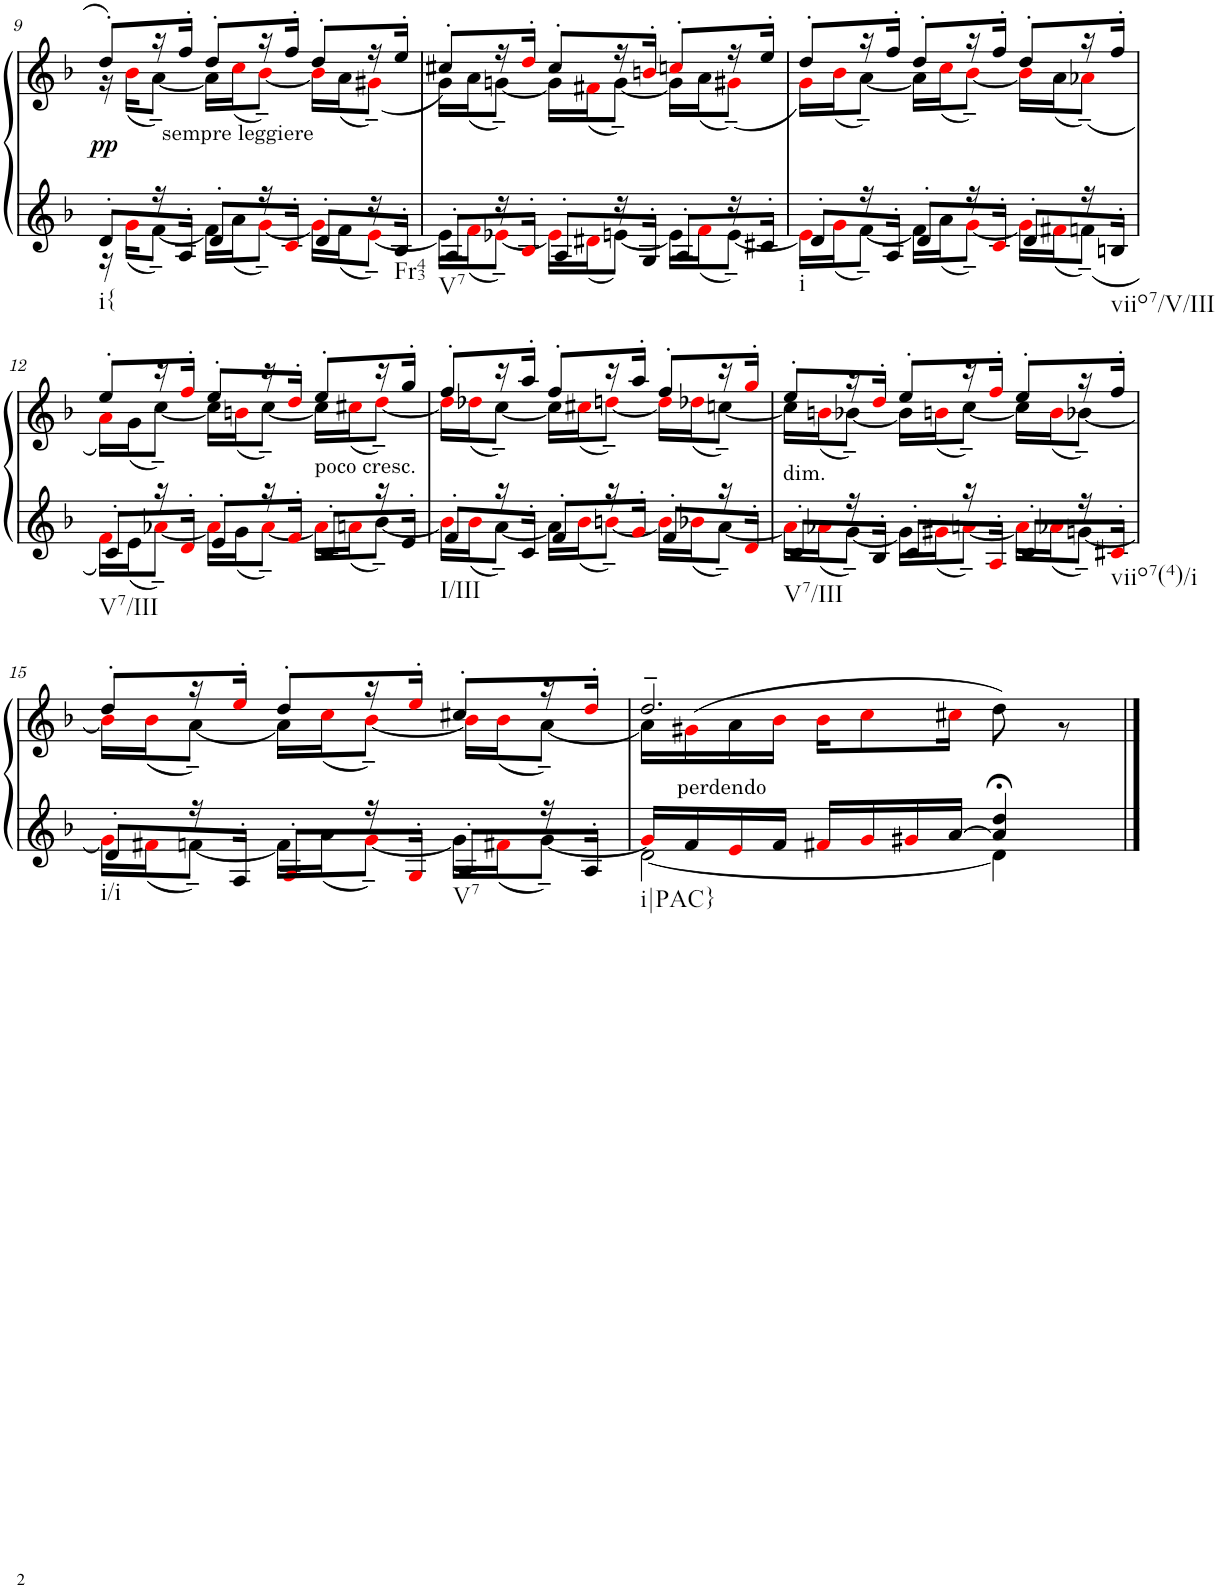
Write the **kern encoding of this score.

**kern	**kern	**dynam
*part1	*part1	*part1
*staff2	*staff1	*staff1/2
*I"Piano	*	*
*I'Pno.	*	*
!!LO:PB:g=z
*clefG2	*clefG2	*
*k[b-]	*k[b-]	*
*M3/4	*M3/4	*
=9	=9	=9
*^	*^	*
!LO:TX:b:t=i{	!	!	!	!
!	!	!	!	!LO:DY:b
8d'/L	16r	8dd'/L	16r	pp
.	16gi\KL	.	(16b-i\KL	.
16r	[8f~\J	16r	[8a~\J)	.
!	!	!LO:TX:b:t=sempre leggiere	!	!
16A'/JJ	.	16ff'/JJ	.	.
8d'/L	16f\LL]	8dd'/L	16a\LL]	.
.	16a\J	.	(16cci\J	.
16r	[8g~i\J	16r	[8b-~i\J)	.
16c'i/JJ	.	16ff'/JJ	.	.
8d'/L	16gi\LL]	8dd'/L	16b-i\LL]	.
.	16f\J	.	(16a\J	.
16r	[8e~i\J	16r	(8g#X~i\J)	.
!LO:TX:b:t=Fr43	!	!	!	!
16B-'/JJ	.	16ee'/JJ	.	.
=10	=10	=10	=10	=10
!LO:TX:b:t=V7	!	!	!	!
8A'/L	16e\LL]	8cc#X'/L	16g\LL)	.
.	16fi\J	.	(16a\J	.
16r	[8e-X~i\J	16r	[8gn~\J)	.
16B-'i/JJ	.	16dd'i/JJ	.	.
8A'/L	16e-i\LL]	8cc#'/L	16g\LL]	.
.	16d#Xi\J	.	(16f#Xi\J	.
16r	[8en\J	16r	[8g~\J)	.
16G'/JJ	.	16bn'i/JJ	.	.
8A'/L	16e\LL]	8ccn'i/L	16g\LL]	.
.	16fi\J	.	(16a\J	.
16r	[8e~\J	16r	(8g#X~i\J)	.
16c#X'/JJ	.	16ee'/JJ	.	.
=11	=11	=11	=11	=11
!LO:TX:b:t=i	!	!	!	!
8d'/L	16ei\LL]	8dd'/L	16gi\LL)	.
.	16gi\J	.	(16b-i\J	.
16r	[8f~\J	16r	[8a~\J)	.
16A'/JJ	.	16ff'/JJ	.	.
8d'/L	16f\LL]	8dd'/L	16a\LL]	.
.	16a\J	.	(16cci\J	.
16r	[8g~i\J	16r	[8b-~i\J)	.
16c'i/JJ	.	16ff'/JJ	.	.
8d'/L	16gi\LL]	8dd'/L	16b-i\LL]	.
.	16f#Xi\J	.	(16a\J	.
16r	8fn~\J	16r	(8a-X~i\J)	.
!LO:TX:b:t=viio7/V/III	!	!	!	!
16Bn'/JJ	.	16ff'/JJ	.	.
!!LO:LB:g=z	!!
=12	=12	=12	=12	=12
!LO:TX:b:t=V7/III	!	!	!	!
8c'/L	16fi\LL	8ee'/L	16ai\LL)	.
.	16e\J	.	(16g\J	.
16r	[8a-X~i\J	16r	[8cc~\J)	.
16d'i/JJ	.	16ff'i/JJ	.	.
8e'/L	16a-i\LL]	8ee'/L	16cc\LL]	.
.	16g\J	.	(16bni\J	.
16r	[8a-~i\J	16r	[8cc~\J)	.
16f'i/JJ	.	16dd'i/JJ	.	.
!LO:TX:a:t=poco cresc.	!	!	!	!
8c'/L	16a-i\LL]	8ee'/L	16cc\LL]	.
.	16ani\J	.	(16cc#Xi\J	.
16r	[8b-~\J	16r	[8dd~i\J)	.
16e'/JJ	.	16gg'/JJ	.	.
=13	=13	=13	=13	=13
!LO:TX:b:t=I/III	!	!	!	!
8f'/L	16b-i\LL]	8ff'/L	16ddi\LL]	.
.	16b-i\J	.	(16dd-Xi\J	.
16r	[8a~\J	16r	[8cc~\J)	.
16c'/JJ	.	16aa'/JJ	.	.
8f'/L	16a\LL]	8ff'/L	16cc\LL]	.
.	16b-i\J	.	(16cc#Xi\J	.
16r	[8bn~i\J	16r	[8ddn~i\J)	.
16g'i/JJ	.	16aa'/JJ	.	.
8f'/L	16bi\LL]	8ff'/L	16ddi\LL]	.
.	16b-Xi\J	.	(16dd-Xi\J	.
16r	[8a~\J	16r	[8ccn~\J)	.
16d'i/JJ	.	16gg'i/JJ	.	.
=14	=14	=14	=14	=14
!LO:TX:a:t=dim.	!	!	!	!
!LO:TX:b:t=V7/III	!	!	!	!
8c'/L	16ai\LL]	8ee'/L	16cc\LL]	.
.	16a-Xi\J	.	(16bni\J	.
16r	[8g~\J	16r	[8b-X~\J)	.
16B-'/JJ	.	16dd'i/JJ	.	.
8c'/L	16g\LL]	8ee'/L	16b-\LL]	.
.	16g#Xi\J	.	(16bni\J	.
16r	[8an~i\J	16r	[8cc~\J)	.
16A'i/JJ	.	16ff'i/JJ	.	.
8c'/L	16ai\LL]	8ee'/L	16cc\LL]	.
.	16a-Xi\J	.	(16bi\J	.
16r	[8gn~\J	16r	[8b-X~\J)	.
!LO:TX:b:t=viio7(4)/i	!	!	!	!
16c#X'i/JJ	.	16ff'/JJ	.	.
!!LO:LB:g=z	!!
=15	=15	=15	=15	=15
!LO:TX:b:t=i/i	!	!	!	!
8d'/L	16gi\LL]	8dd'/L	16b-i\LL]	.
.	16f#Xi\J	.	(16b-i\J	.
16r	[8fn~\J	16r	[8a~\J)	.
16F'/JJ	.	16ee'i/JJ	.	.
8G'i/L	16f\LL]	8dd'/L	16a\LL]	.
.	16a\J	.	(16cci\J	.
16r	[8g~i\J	16r	[8b-~i\J)	.
16G'i/JJ	.	16ee'i/JJ	.	.
!LO:TX:b:t=V7	!	!	!	!
8A'/L	16g\LL]	8cc#X'/L	16b-i\LL]	.
.	16f#Xi\J	.	(16b-i\J	.
16r	[8g~\J	16r	[8a~\J)	.
16A'/JJ	.	16dd'i/JJ	.	.
=16	=16	=16	=16	=16
!LO:TX:b:t=i|PAC}	!	!	!	!
16gi/LL]	[2d\	2.dd~/	16a\LL]	.
!LO:TX:a:t=perdendo	!	!	!	!
16f/	.	.	(>16g#Xi\	.
16ei/	.	.	16a\	.
16f/JJ	.	.	16b-i\JJ	.
16f#Xi/LL	.	.	16b-i\KL	.
16gi/	.	.	8cci\	.
16g#Xi/	.	.	.	.
[16a/JJ	.	.	16cc#Xi\Jk	.
4a/];< 4dd/;<	4d\]	.	8dd\)	.
.	.	.	8r	.
*v	*v	*	*	*
*	*v	*v	*
==	==	==
*-	*-	*-
